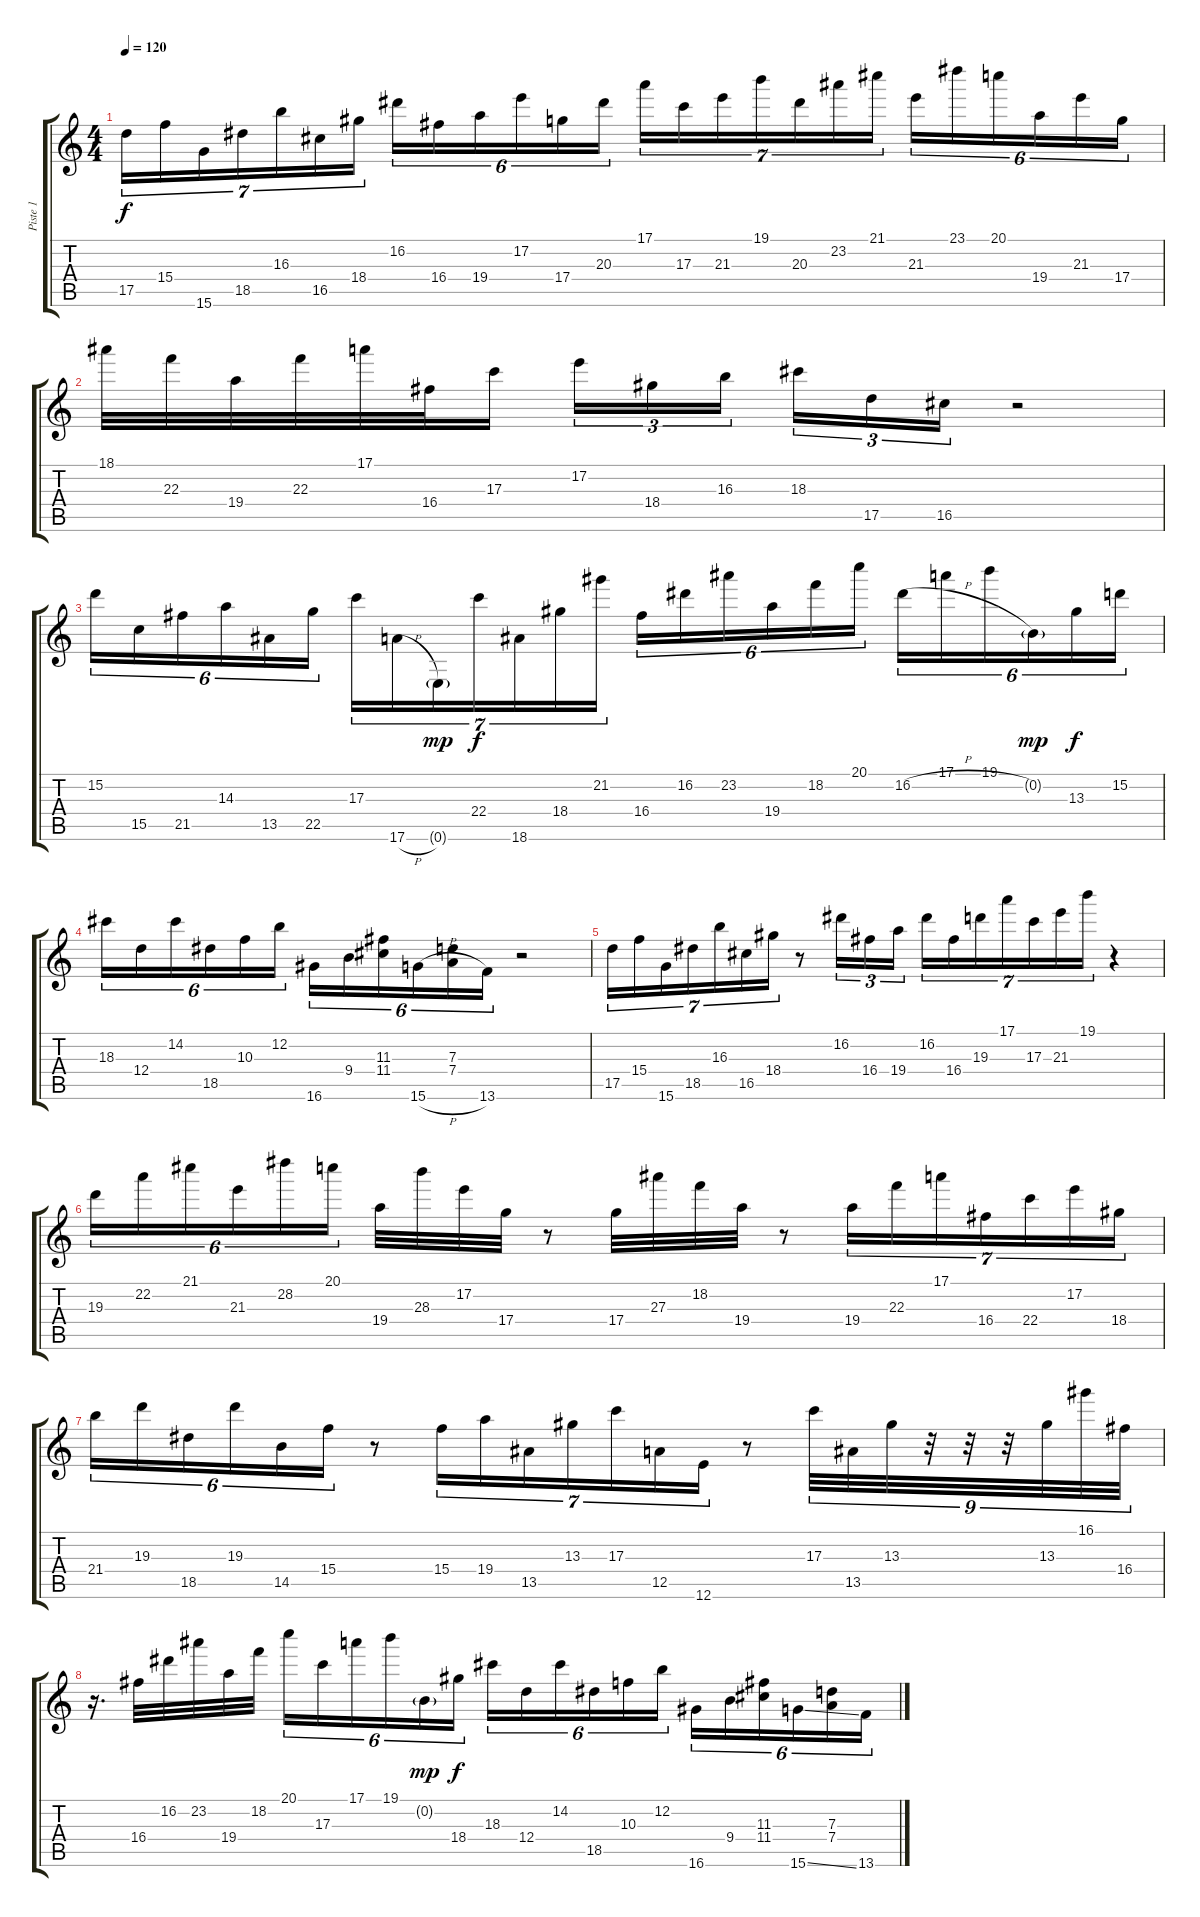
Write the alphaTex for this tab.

\track ("Piste 1" "Piste 1") {instrument distortionguitar}
\staff {score tabs}
\tuning (E4 B3 G3 D3 A2 E2) {hide}
\ts (4 4)
\tempo 120
\clef g2
\ks c
17.5.16{tu (7 4) dy f} 15.4.16{tu (7 4)} 15.6.16{tu (7 4)} 18.5.16{tu (7 4)} 16.3.16{tu (7 4)} 16.5.16{tu (7 4)} 18.4.16{tu (7 4)} 16.2.16{tu (6 4)} 16.4.16{tu (6 4)} 19.4.16{tu (6 4)} 17.2.16{tu (6 4)} 17.4.16{tu (6 4)} 20.3.16{tu (6 4)} 17.1.16{tu (7 4)} 17.3.16{tu (7 4)} 21.3.16{tu (7 4)} 19.1.16{tu (7 4)} 20.3.16{tu (7 4)} 23.2.16{tu (7 4)} 21.1.16{tu (7 4)} 21.3.16{tu (6 4)} 23.1.16{tu (6 4)} 20.1.16{tu (6 4)} 19.4.16{tu (6 4)} 21.3.16{tu (6 4)} 17.4.16{tu (6 4)} |
18.1.32 22.3.32 19.4.32 22.3.32 17.1.32 16.4.32 17.3.16 17.2.16{tu (3 2)} 18.4.16{tu (3 2)} 16.3.16{tu (3 2)} 18.3.16{tu (3 2)} 17.5.16{tu (3 2)} 16.5.16{tu (3 2)} r.2 |
15.2.16{tu (6 4)} 15.5.16{tu (6 4)} 21.5.16{tu (6 4)} 14.3.16{tu (6 4)} 13.5.16{tu (6 4)} 22.5.16{tu (6 4)} 17.3.16{tu (7 4)} 17.6{h}.16{tu (7 4)} 0.6{g}.16{tu (7 4) dy mp} 22.4.16{tu (7 4) dy f} 18.6.16{tu (7 4)} 18.4.16{tu (7 4)} 21.2.16{tu (7 4)} 16.4.16{tu (6 4)} 16.2.16{tu (6 4)} 23.2.16{tu (6 4)} 19.4.16{tu (6 4)} 18.2.16{tu (6 4)} 20.1.16{tu (6 4)} 16.2{h}.16{tu (6 4)} 17.1.16{tu (6 4)} 19.1.16{tu (6 4)} 0.2{g}.16{tu (6 4) dy mp} 13.3.16{tu (6 4) dy f} 15.2.16{tu (6 4)} |
18.3.16{tu (6 4)} 12.4.16{tu (6 4)} 14.2.16{tu (6 4)} 18.5.16{tu (6 4)} 10.3.16{tu (6 4)} 12.2.16{tu (6 4)} 16.6.16{tu (6 4)} 9.4.16{tu (6 4)} (11.3 11.4).16{tu (6 4)} 15.6{h}.16{tu (6 4)} (7.3 7.4).16{tu (6 4)} 13.6.16{tu (6 4)} r.2 |
17.5.16{tu (7 4)} 15.4.16{tu (7 4)} 15.6.16{tu (7 4)} 18.5.16{tu (7 4)} 16.3.16{tu (7 4)} 16.5.16{tu (7 4)} 18.4.16{tu (7 4)} r.8 16.2.16{tu (3 2)} 16.4.16{tu (3 2)} 19.4.16{tu (3 2)} 16.2.16{tu (7 4)} 16.4.16{tu (7 4)} 19.3.16{tu (7 4)} 17.1.16{tu (7 4)} 17.3.16{tu (7 4)} 21.3.16{tu (7 4)} 19.1.16{tu (7 4)} r.4 |
19.3.16{tu (6 4)} 22.2.16{tu (6 4)} 21.1.16{tu (6 4)} 21.3.16{tu (6 4)} 28.2.16{tu (6 4)} 20.1.16{tu (6 4)} 19.4.32 28.3.32 17.2.32 17.4.32 r.8 17.4.32 27.3.32 18.2.32 19.4.32 r.8 19.4.16{tu (7 4)} 22.3.16{tu (7 4)} 17.1.16{tu (7 4)} 16.4.16{tu (7 4)} 22.4.16{tu (7 4)} 17.2.16{tu (7 4)} 18.4.16{tu (7 4)} |
21.4.16{tu (6 4)} 19.3.16{tu (6 4)} 18.5.16{tu (6 4)} 19.3.16{tu (6 4)} 14.5.16{tu (6 4)} 15.4.16{tu (6 4)} r.8 15.4.16{tu (7 4)} 19.4.16{tu (7 4)} 13.5.16{tu (7 4)} 13.3.16{tu (7 4)} 17.3.16{tu (7 4)} 12.5.16{tu (7 4)} 12.6.16{tu (7 4)} r.8 17.3.32{tu (9 8)} 13.5.32{tu (9 8)} 13.3.32{tu (9 8)} r.32{tu (9 8)} r.32{tu (9 8)} r.32{tu (9 8)} 13.3.32{tu (9 8)} 16.1.32{tu (9 8)} 16.4.32{tu (9 8)} |
r.16{d} 16.4.32 16.2.32 23.2.32 19.4.32 18.2.32 20.1.16{tu (6 4)} 17.3.16{tu (6 4)} 17.1.16{tu (6 4)} 19.1.16{tu (6 4)} 0.2{g}.16{tu (6 4) dy mp} 18.4.16{tu (6 4) dy f} 18.3.16{tu (6 4)} 12.4.16{tu (6 4)} 14.2.16{tu (6 4)} 18.5.16{tu (6 4)} 10.3.16{tu (6 4)} 12.2.16{tu (6 4)} 16.6.16{tu (6 4)} 9.4.16{tu (6 4)} (11.3 11.4).16{tu (6 4)} 15.6{ss}.16{tu (6 4)} (7.3 7.4).16{tu (6 4)} 13.6.16{tu (6 4)}
